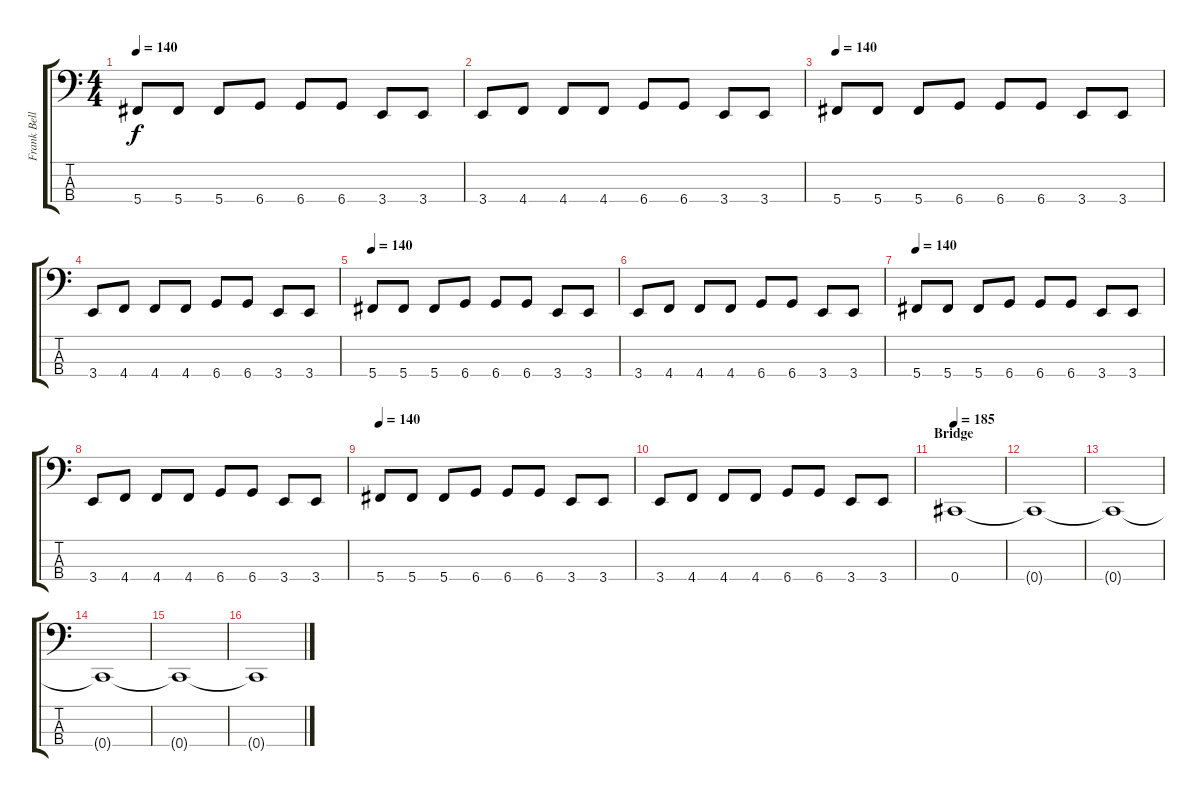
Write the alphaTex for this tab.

\track ("Frank Bello" "Frank Bell") {instrument electricbasspick}
\staff {score tabs}
\tuning (Gb2 Db2 Ab1 Db1) {hide}
\ts (4 4)
\tempo 140
\clef f4
\ks c
5.4.8{dy f} 5.4.8 5.4.8 6.4.8 6.4.8 6.4.8 3.4.8 3.4.8 |
3.4.8 4.4.8 4.4.8 4.4.8 6.4.8 6.4.8 3.4.8 3.4.8 |
\tempo 140
5.4.8 5.4.8 5.4.8 6.4.8 6.4.8 6.4.8 3.4.8 3.4.8 |
3.4.8 4.4.8 4.4.8 4.4.8 6.4.8 6.4.8 3.4.8 3.4.8 |
\tempo 140
5.4.8 5.4.8 5.4.8 6.4.8 6.4.8 6.4.8 3.4.8 3.4.8 |
3.4.8 4.4.8 4.4.8 4.4.8 6.4.8 6.4.8 3.4.8 3.4.8 |
\tempo 140
5.4.8 5.4.8 5.4.8 6.4.8 6.4.8 6.4.8 3.4.8 3.4.8 |
3.4.8 4.4.8 4.4.8 4.4.8 6.4.8 6.4.8 3.4.8 3.4.8 |
\tempo 140
5.4.8 5.4.8 5.4.8 6.4.8 6.4.8 6.4.8 3.4.8 3.4.8 |
3.4.8 4.4.8 4.4.8 4.4.8 6.4.8 6.4.8 3.4.8 3.4.8 |
\section ("" "Bridge")
\tempo 185
0.4.1 |
0.4{t}.1 |
0.4{t}.1 |
0.4{t}.1 |
0.4{t}.1 |
0.4{t}.1
